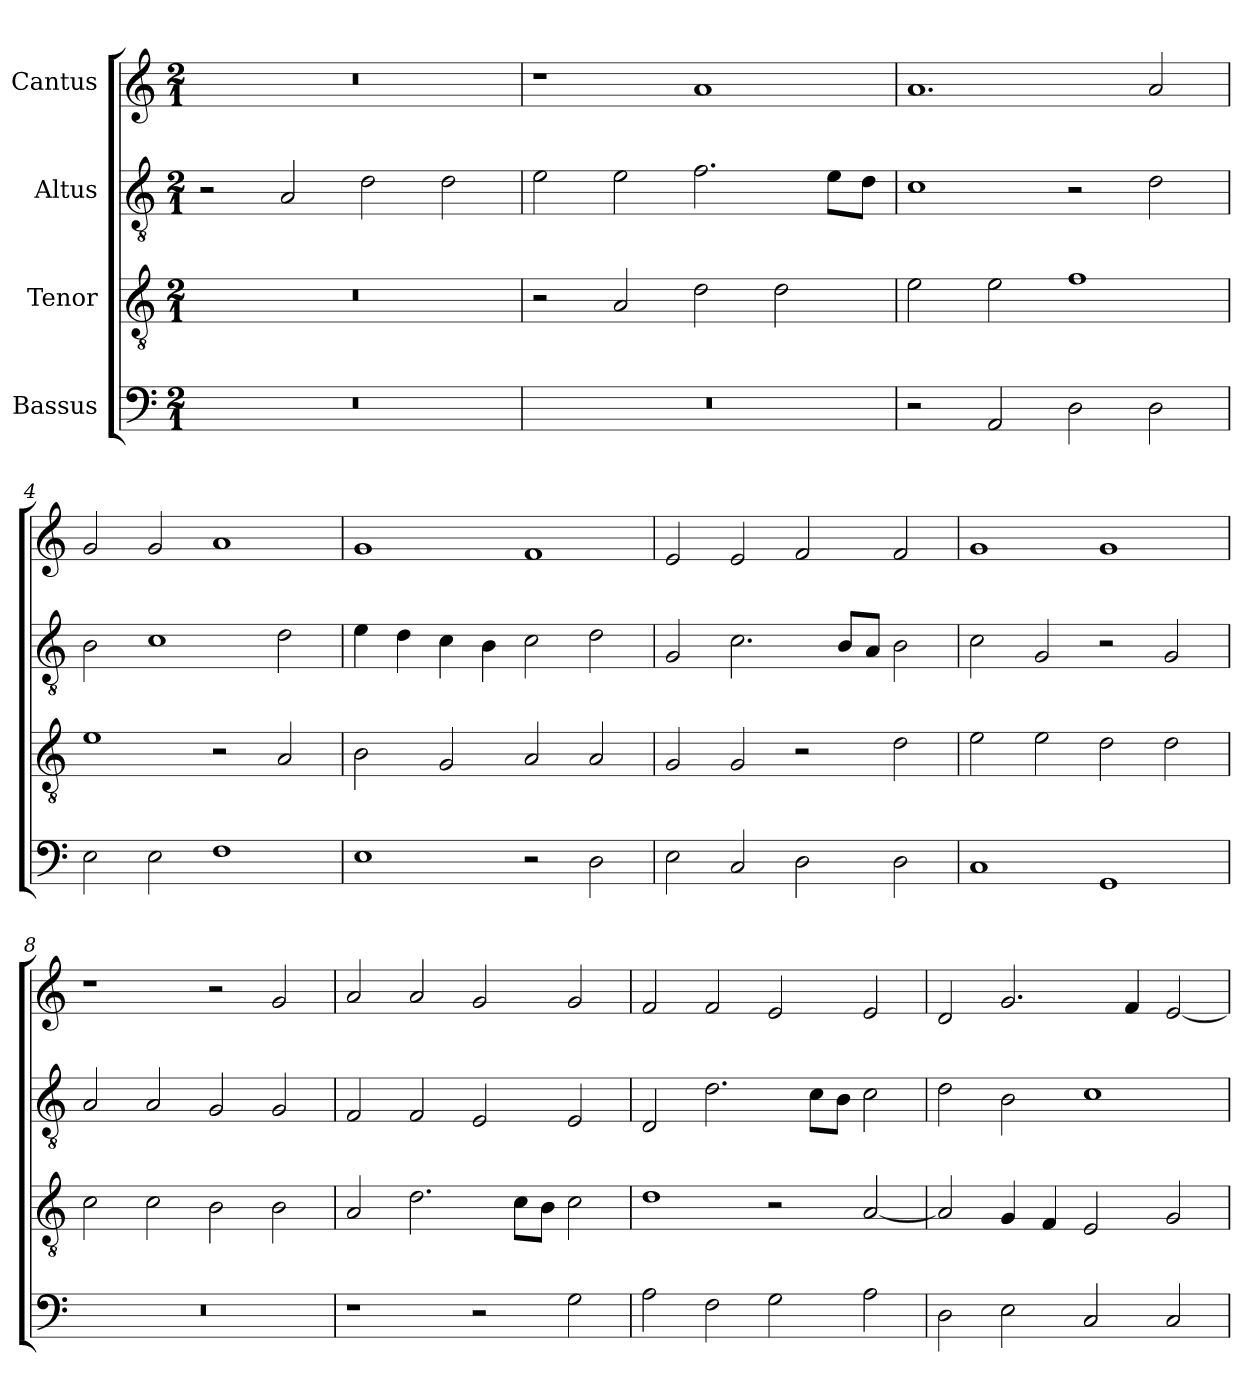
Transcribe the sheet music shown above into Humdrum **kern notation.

**kern	**kern	**kern	**kern
*part4	*part3	*part2	*part1
*staff4	*staff3	*staff2	*staff1
*I"Bassus	*I"Tenor	*I"Altus	*I"Cantus
!!LO:PB:g=z
*clefF4	*clefGv2	*clefGv2	*clefG2
*	*ITrd7c12	*ITrd7c12	*
*k[]	*k[]	*k[]	*k[]
*C:	*C:	*C:	*C:
*M2/1	*M2/1	*M2/1	*M2/1
*MM320	*MM320	*MM320	*MM320
=1	=1	=1	=1
!LO:N:vis=1	!LO:N:vis=1	!	!LO:N:vis=1
0r	0r	2r	0r
.	.	2AAi/	.
.	.	2Di\	.
.	.	2Di\	.
=2	=2	=2	=2
!LO:N:vis=1	!	!	!
0r	2r	2Ei\	1r
.	2AAi/	2Ei\	.
.	2Di\	2.Fi\	1ai
.	2Di\	.	.
.	.	8Ei\L	.
.	.	8Di\J	.
=3	=3	=3	=3
2r	2Ei\	1Ci	1.ai
2AAi/	2Ei\	.	.
2Di\	1Fi	2r	.
2Di\	.	2Di\	2ai/
=4	=4	=4	=4
2Ei\	1Ei	2BBi\	2gi/
2Ei\	.	1Ci	2gi/
1Fi	2r	.	1ai
.	2AAi/	2Di\	.
=5	=5	=5	=5
1Ei	2BBi\	4Ei\	1gi
.	.	4Di\	.
.	2GGi/	4Ci\	.
.	.	4BBi\	.
2r	2AAi/	2Ci\	1fi
2Di\	2AAi/	2Di\	.
!!LO:LB:g=z
=6	=6	=6	=6
2Ei\	2GGi/	2GGi/	2ei/
2Ci/	2GGi/	2.Ci\	2ei/
2Di\	2r	.	2fi/
.	.	8BBi/L	.
.	.	8AAi/J	.
2Di\	2Di\	2BBi\	2fi/
=7	=7	=7	=7
1Ci	2Ei\	2Ci\	1gi
.	2Ei\	2GGi/	.
1GGi	2Di\	2r	1gi
.	2Di\	2GGi/	.
=8	=8	=8	=8
!LO:N:vis=1	!	!	!
0r	2Ci\	2AAi/	1r
.	2Ci\	2AAi/	.
.	2BBi\	2GGi/	2r
.	2BBi\	2GGi/	2gi/
=9	=9	=9	=9
1r	2AAi/	2FFi/	2ai/
.	2.Di\	2FFi/	2ai/
2r	.	2EEi/	2gi/
.	8Ci\L	.	.
.	8BBi\J	.	.
2Gi\	2Ci\	2EEi/	2gi/
=10	=10	=10	=10
2Ai\	1Di	2DDi/	2fi/
2Fi\	.	2.Di\	2fi/
2Gi\	2r	.	2ei/
.	.	8Ci\L	.
.	.	8BBi\J	.
2Ai\	[<2AAi/	2Ci\	2ei/
!!LO:LB:g=z
=11	=11	=11	=11
2Di\	2AAi/]	2Di\	2di/
2Ei\	4GGi/	2BBi\	2.gi/
.	4FFi/	.	.
2Ci/	2EEi/	1Ci	.
.	.	.	4fi/
2Ci/	2GGi/	.	[<2ei/
=	=	=	=
*-	*-	*-	*-
